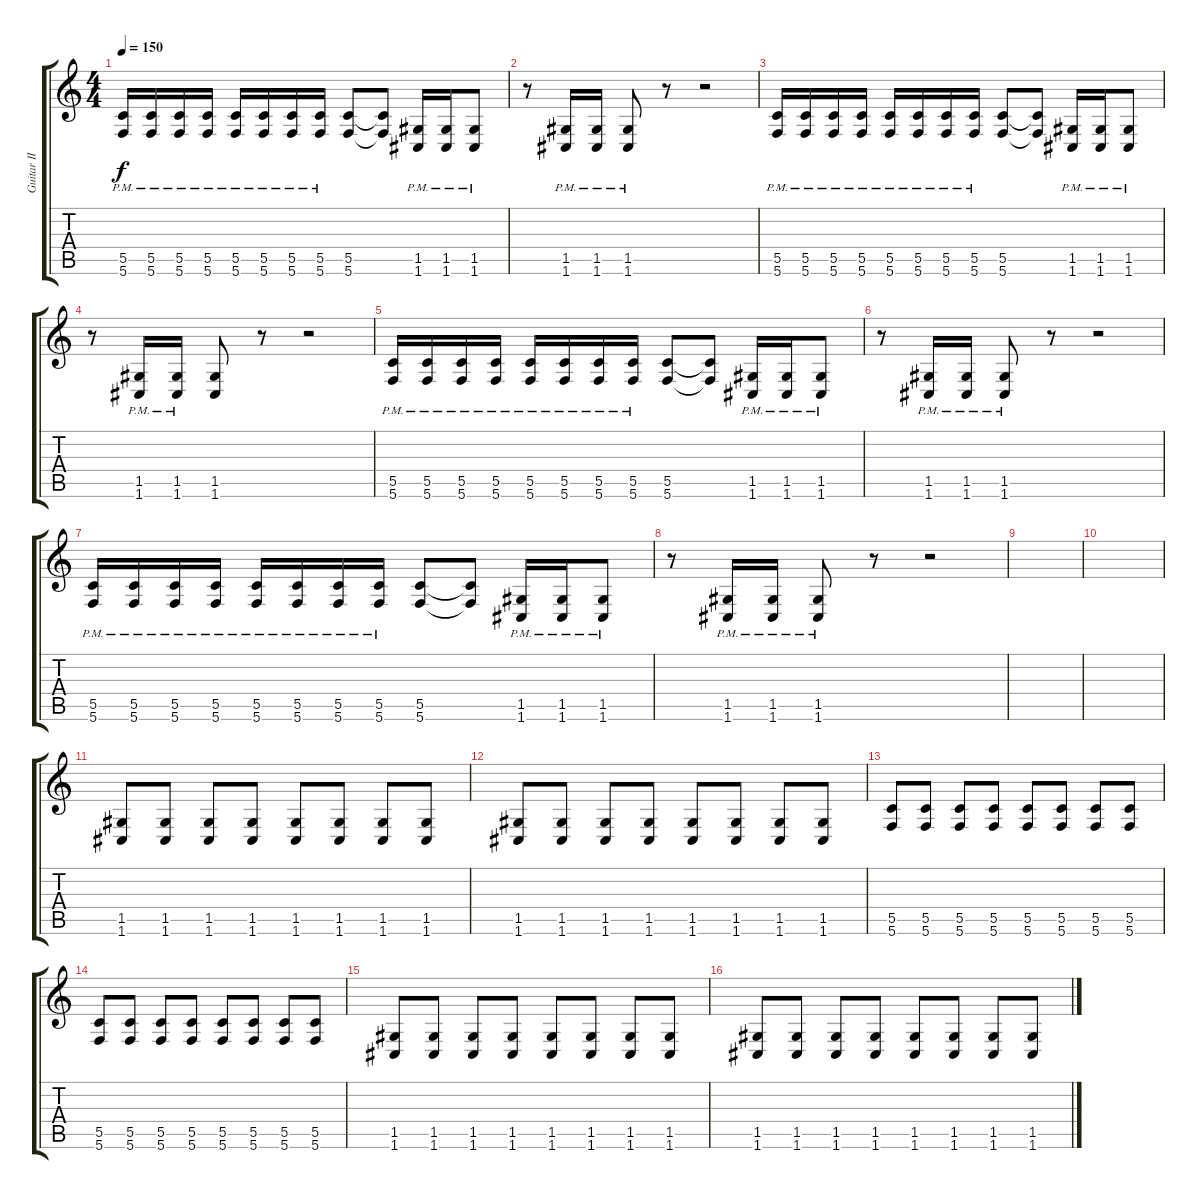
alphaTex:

\track ("Guitar II" "Guitar II") {instrument overdrivenguitar}
\staff {score tabs}
\tuning (D4 A3 F3 C3 G2 C2) {hide}
\ts (4 4)
\tempo 150
\clef g2
\ks c
(5.5{pm} 5.6{pm}).16{dy f} (5.5{pm} 5.6{pm}).16 (5.5{pm} 5.6{pm}).16 (5.5{pm} 5.6{pm}).16 (5.5{pm} 5.6{pm}).16 (5.5{pm} 5.6{pm}).16 (5.5{pm} 5.6{pm}).16 (5.5{pm} 5.6{pm}).16 (5.5 5.6).8 (5.5{t} 5.6{t}).8 (1.5{pm} 1.6{pm}).16 (1.5{pm} 1.6{pm}).16 (1.5{pm} 1.6).8 |
r.8 (1.5{pm} 1.6{pm}).16 (1.5{pm} 1.6).16 (1.5{pm} 1.6{pm}).8 r.8 r.2 |
(5.5{pm} 5.6{pm}).16 (5.5{pm} 5.6{pm}).16 (5.5{pm} 5.6{pm}).16 (5.5{pm} 5.6{pm}).16 (5.5{pm} 5.6{pm}).16 (5.5{pm} 5.6{pm}).16 (5.5{pm} 5.6{pm}).16 (5.5{pm} 5.6{pm}).16 (5.5 5.6).8 (5.5{t} 5.6{t}).8 (1.5{pm} 1.6{pm}).16 (1.5{pm} 1.6{pm}).16 (1.5{pm} 1.6{pm}).8 |
r.8 (1.5{pm} 1.6{pm}).16 (1.5{pm} 1.6).16 (1.5 1.6).8 r.8 r.2 |
(5.5{pm} 5.6{pm}).16 (5.5{pm} 5.6{pm}).16 (5.5{pm} 5.6{pm}).16 (5.5{pm} 5.6{pm}).16 (5.5{pm} 5.6{pm}).16 (5.5{pm} 5.6{pm}).16 (5.5{pm} 5.6{pm}).16 (5.5{pm} 5.6{pm}).16 (5.5 5.6).8 (5.5{t} 5.6{t}).8 (1.5{pm} 1.6{pm}).16 (1.5{pm} 1.6{pm}).16 (1.5{pm} 1.6).8 |
r.8 (1.5{pm} 1.6{pm}).16 (1.5{pm} 1.6).16 (1.5{pm} 1.6{pm}).8 r.8 r.2 |
(5.5{pm} 5.6{pm}).16 (5.5{pm} 5.6{pm}).16 (5.5{pm} 5.6{pm}).16 (5.5{pm} 5.6{pm}).16 (5.5{pm} 5.6{pm}).16 (5.5{pm} 5.6{pm}).16 (5.5{pm} 5.6{pm}).16 (5.5{pm} 5.6{pm}).16 (5.5 5.6).8 (5.5{t} 5.6{t}).8 (1.5{pm} 1.6{pm}).16 (1.5{pm} 1.6{pm}).16 (1.5{pm} 1.6).8 |
r.8 (1.5{pm} 1.6{pm}).16 (1.5{pm} 1.6).16 (1.5{pm} 1.6{pm}).8 r.8 r.2 |
|
|
(1.5 1.6).8 (1.5 1.6).8 (1.5 1.6).8 (1.5 1.6).8 (1.5 1.6).8 (1.5 1.6).8 (1.5 1.6).8 (1.5 1.6).8 |
(1.5 1.6).8 (1.5 1.6).8 (1.5 1.6).8 (1.5 1.6).8 (1.5 1.6).8 (1.5 1.6).8 (1.5 1.6).8 (1.5 1.6).8 |
(5.5 5.6).8 (5.5 5.6).8 (5.5 5.6).8 (5.5 5.6).8 (5.5 5.6).8 (5.5 5.6).8 (5.5 5.6).8 (5.5 5.6).8 |
(5.5 5.6).8 (5.5 5.6).8 (5.5 5.6).8 (5.5 5.6).8 (5.5 5.6).8 (5.5 5.6).8 (5.5 5.6).8 (5.5 5.6).8 |
(1.5 1.6).8 (1.5 1.6).8 (1.5 1.6).8 (1.5 1.6).8 (1.5 1.6).8 (1.5 1.6).8 (1.5 1.6).8 (1.5 1.6).8 |
(1.5 1.6).8 (1.5 1.6).8 (1.5 1.6).8 (1.5 1.6).8 (1.5 1.6).8 (1.5 1.6).8 (1.5 1.6).8 (1.5 1.6).8
